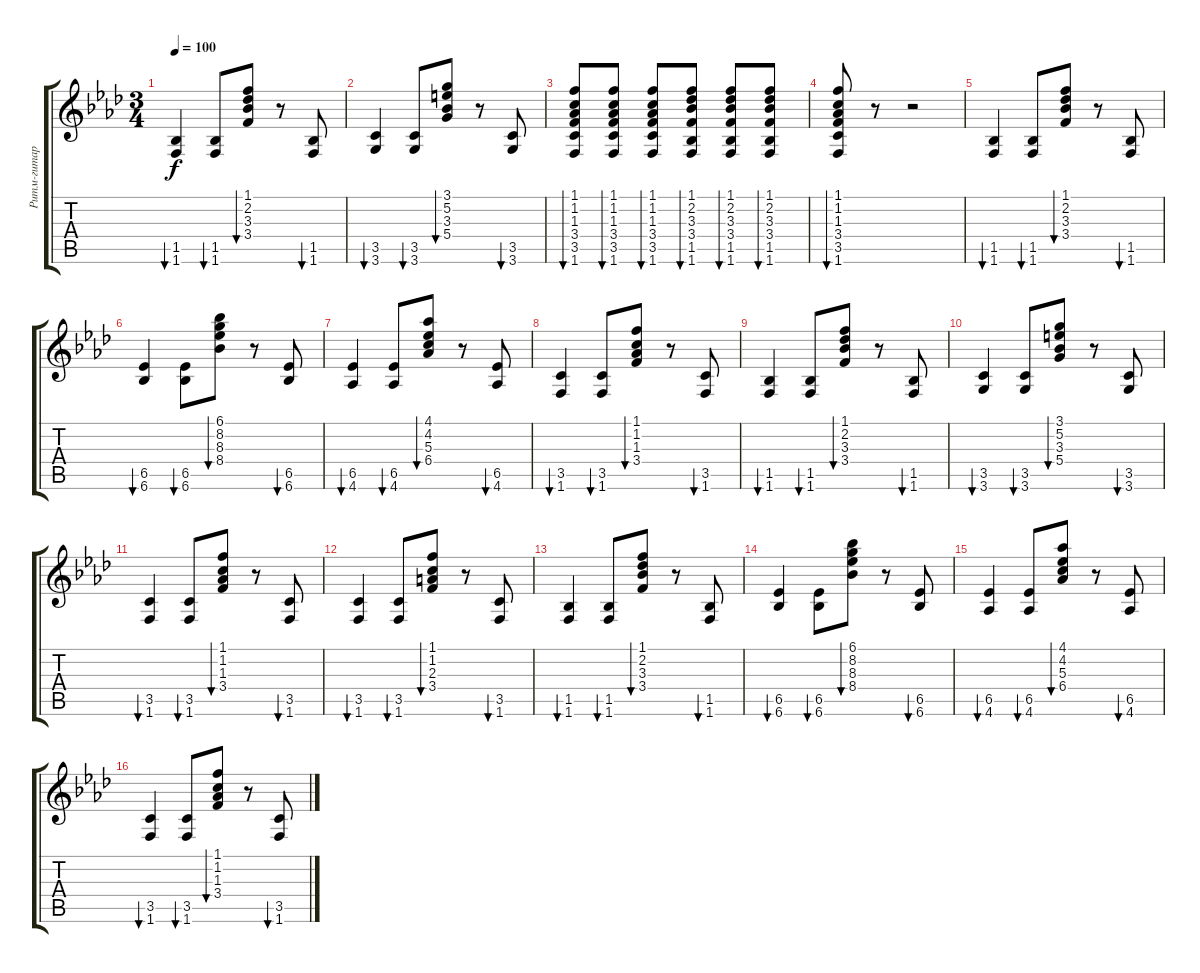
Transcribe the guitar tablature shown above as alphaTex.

\track ("Ритм-гитара" "Ритм-гитар") {instrument electricguitarclean}
\staff {score tabs}
\tuning (E4 B3 G3 D3 A2 E2) {hide}
\ts (3 4)
\tempo 100
\clef g2
\ks fminor
(1.5 1.6).4{bu 120 dy f} (1.5 1.6).8{bu 60} (1.1 2.2 3.3 3.4).8{bu 60} r.8 (1.5 1.6).8{bu 60} |
(3.5 3.6).4{bu 120} (3.5 3.6).8{bu 60} (3.1 5.2 3.3 5.4).8{bu 60} r.8 (3.5 3.6).8{bu 60} |
(1.1 1.2 1.3 3.4 3.5 1.6).8{bu 60} (1.1 1.2 1.3 3.4 3.5 1.6).8{bu 60} (1.1 1.2 1.3 3.4 3.5 1.6).8{bu 60} (1.1 2.2 3.3 3.4 1.5 1.6).8{bu 60} (1.1 2.2 3.3 3.4 1.5 1.6).8{bu 60} (1.1 2.2 3.3 3.4 1.5 1.6).8{bu 60} |
(1.1 1.2 1.3 3.4 3.5 1.6).8{bu 60} r.8 r.2 |
(1.5 1.6).4{bu 120} (1.5 1.6).8{bu 60} (1.1 2.2 3.3 3.4).8{bu 60} r.8 (1.5 1.6).8{bu 60} |
(6.5 6.6).4{bu 120} (6.5 6.6).8{bu 60} (6.1 8.2 8.3 8.4).8{bu 60} r.8 (6.5 6.6).8{bu 60} |
(6.5 4.6).4{bu 120} (6.5 4.6).8{bu 60} (4.1 4.2 5.3 6.4).8{bu 60} r.8 (6.5 4.6).8{bu 60} |
(3.5 1.6).4{bu 120} (3.5 1.6).8{bu 60} (1.1 1.2 1.3 3.4).8{bu 60} r.8 (3.5 1.6).8{bu 60} |
(1.5 1.6).4{bu 120} (1.5 1.6).8{bu 60} (1.1 2.2 3.3 3.4).8{bu 60} r.8 (1.5 1.6).8{bu 60} |
(3.5 3.6).4{bu 120} (3.5 3.6).8{bu 60} (3.1 5.2 3.3 5.4).8{bu 60} r.8 (3.5 3.6).8{bu 60} |
(3.5 1.6).4{bu 120} (3.5 1.6).8{bu 60} (1.1 1.2 1.3 3.4).8{bu 60} r.8 (3.5 1.6).8{bu 60} |
(3.5 1.6).4{bu 120} (3.5 1.6).8{bu 60} (1.1 1.2 2.3 3.4).8{bu 60} r.8 (3.5 1.6).8{bu 60} |
(1.5 1.6).4{bu 120} (1.5 1.6).8{bu 60} (1.1 2.2 3.3 3.4).8{bu 60} r.8 (1.5 1.6).8{bu 60} |
(6.5 6.6).4{bu 120} (6.5 6.6).8{bu 60} (6.1 8.2 8.3 8.4).8{bu 60} r.8 (6.5 6.6).8{bu 60} |
(6.5 4.6).4{bu 120} (6.5 4.6).8{bu 60} (4.1 4.2 5.3 6.4).8{bu 60} r.8 (6.5 4.6).8{bu 60} |
(3.5 1.6).4{bu 120} (3.5 1.6).8{bu 60} (1.1 1.2 1.3 3.4).8{bu 60} r.8 (3.5 1.6).8{bu 60}
